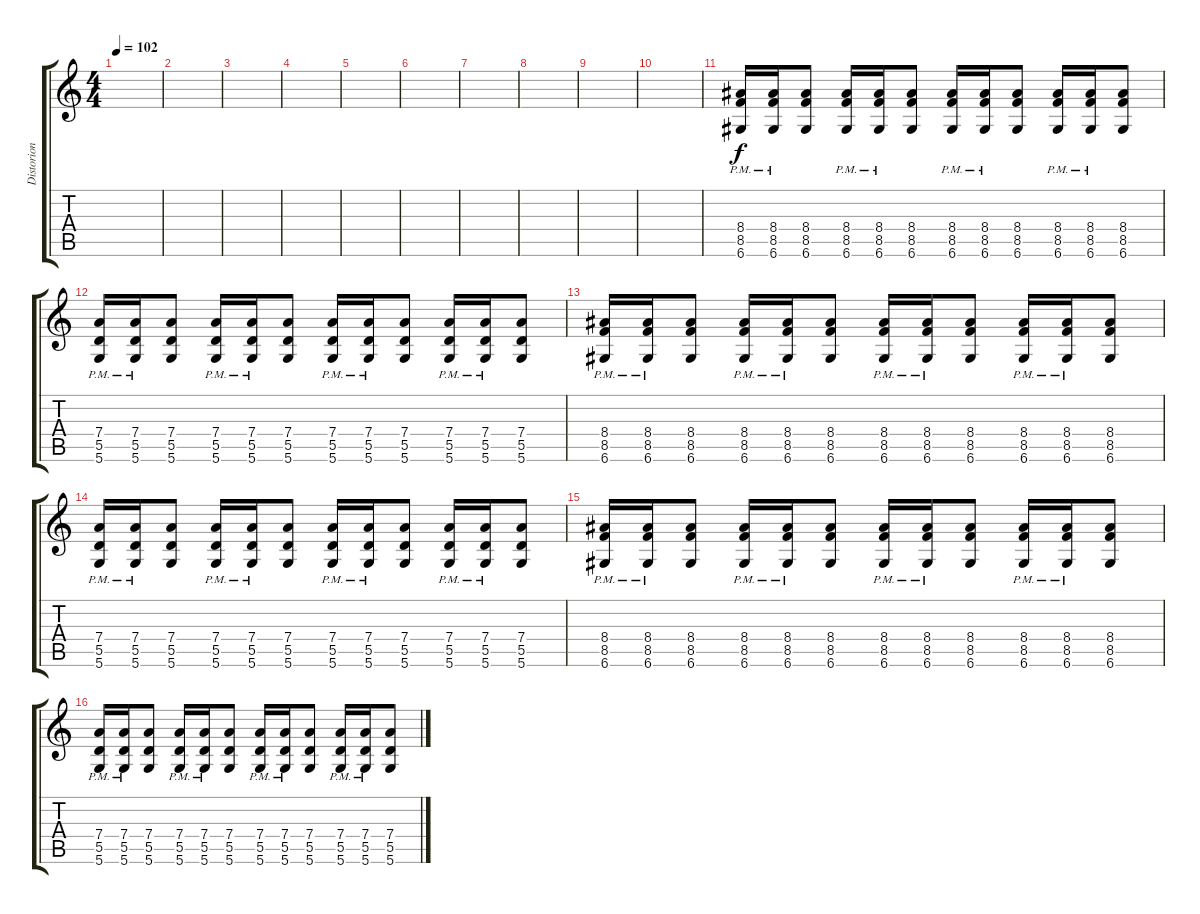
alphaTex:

\track ("Distorion guitar" "Distorion ") {instrument distortionguitar}
\staff {score tabs}
\tuning (E4 B3 G3 D3 A2 D2) {hide}
\ts (4 4)
\tempo 102
\clef g2
\ks c
|
|
|
|
|
|
|
|
|
|
(8.4{pm} 8.5{pm} 6.6{pm}).16 (8.4{pm} 8.5{pm} 6.6{pm}).16 (8.4 8.5 6.6).8 (8.4{pm} 8.5{pm} 6.6{pm}).16 (8.4{pm} 8.5{pm} 6.6{pm}).16 (8.4 8.5 6.6).8 (8.4{pm} 8.5{pm} 6.6{pm}).16 (8.4{pm} 8.5{pm} 6.6{pm}).16 (8.4 8.5 6.6).8 (8.4{pm} 8.5{pm} 6.6{pm}).16 (8.4{pm} 8.5{pm} 6.6{pm}).16 (8.4 8.5 6.6).8 |
(7.4{pm} 5.5{pm} 5.6{pm}).16 (7.4{pm} 5.5{pm} 5.6{pm}).16 (7.4 5.5 5.6).8 (7.4{pm} 5.5{pm} 5.6{pm}).16 (7.4{pm} 5.5{pm} 5.6{pm}).16 (7.4 5.5 5.6).8 (7.4{pm} 5.5{pm} 5.6{pm}).16 (7.4{pm} 5.5{pm} 5.6{pm}).16 (7.4 5.5 5.6).8 (7.4{pm} 5.5{pm} 5.6{pm}).16 (7.4{pm} 5.5{pm} 5.6{pm}).16 (7.4 5.5 5.6).8 |
(8.4{pm} 8.5{pm} 6.6{pm}).16 (8.4{pm} 8.5{pm} 6.6{pm}).16 (8.4 8.5 6.6).8 (8.4{pm} 8.5{pm} 6.6{pm}).16 (8.4{pm} 8.5{pm} 6.6{pm}).16 (8.4 8.5 6.6).8 (8.4{pm} 8.5{pm} 6.6{pm}).16 (8.4{pm} 8.5{pm} 6.6{pm}).16 (8.4 8.5 6.6).8 (8.4{pm} 8.5{pm} 6.6{pm}).16 (8.4{pm} 8.5{pm} 6.6{pm}).16 (8.4 8.5 6.6).8 |
(7.4{pm} 5.5{pm} 5.6{pm}).16 (7.4{pm} 5.5{pm} 5.6{pm}).16 (7.4 5.5 5.6).8 (7.4{pm} 5.5{pm} 5.6{pm}).16 (7.4{pm} 5.5{pm} 5.6{pm}).16 (7.4 5.5 5.6).8 (7.4{pm} 5.5{pm} 5.6{pm}).16 (7.4{pm} 5.5{pm} 5.6{pm}).16 (7.4 5.5 5.6).8 (7.4{pm} 5.5{pm} 5.6{pm}).16 (7.4{pm} 5.5{pm} 5.6{pm}).16 (7.4 5.5 5.6).8 |
(8.4{pm} 8.5{pm} 6.6{pm}).16 (8.4{pm} 8.5{pm} 6.6{pm}).16 (8.4 8.5 6.6).8 (8.4{pm} 8.5{pm} 6.6{pm}).16 (8.4{pm} 8.5{pm} 6.6{pm}).16 (8.4 8.5 6.6).8 (8.4{pm} 8.5{pm} 6.6{pm}).16 (8.4{pm} 8.5{pm} 6.6{pm}).16 (8.4 8.5 6.6).8 (8.4{pm} 8.5{pm} 6.6{pm}).16 (8.4{pm} 8.5{pm} 6.6{pm}).16 (8.4 8.5 6.6).8 |
(7.4{pm} 5.5{pm} 5.6{pm}).16 (7.4{pm} 5.5{pm} 5.6{pm}).16 (7.4 5.5 5.6).8 (7.4{pm} 5.5{pm} 5.6{pm}).16 (7.4{pm} 5.5{pm} 5.6{pm}).16 (7.4 5.5 5.6).8 (7.4{pm} 5.5{pm} 5.6{pm}).16 (7.4{pm} 5.5{pm} 5.6{pm}).16 (7.4 5.5 5.6).8 (7.4{pm} 5.5{pm} 5.6{pm}).16 (7.4{pm} 5.5{pm} 5.6{pm}).16 (7.4 5.5 5.6).8
